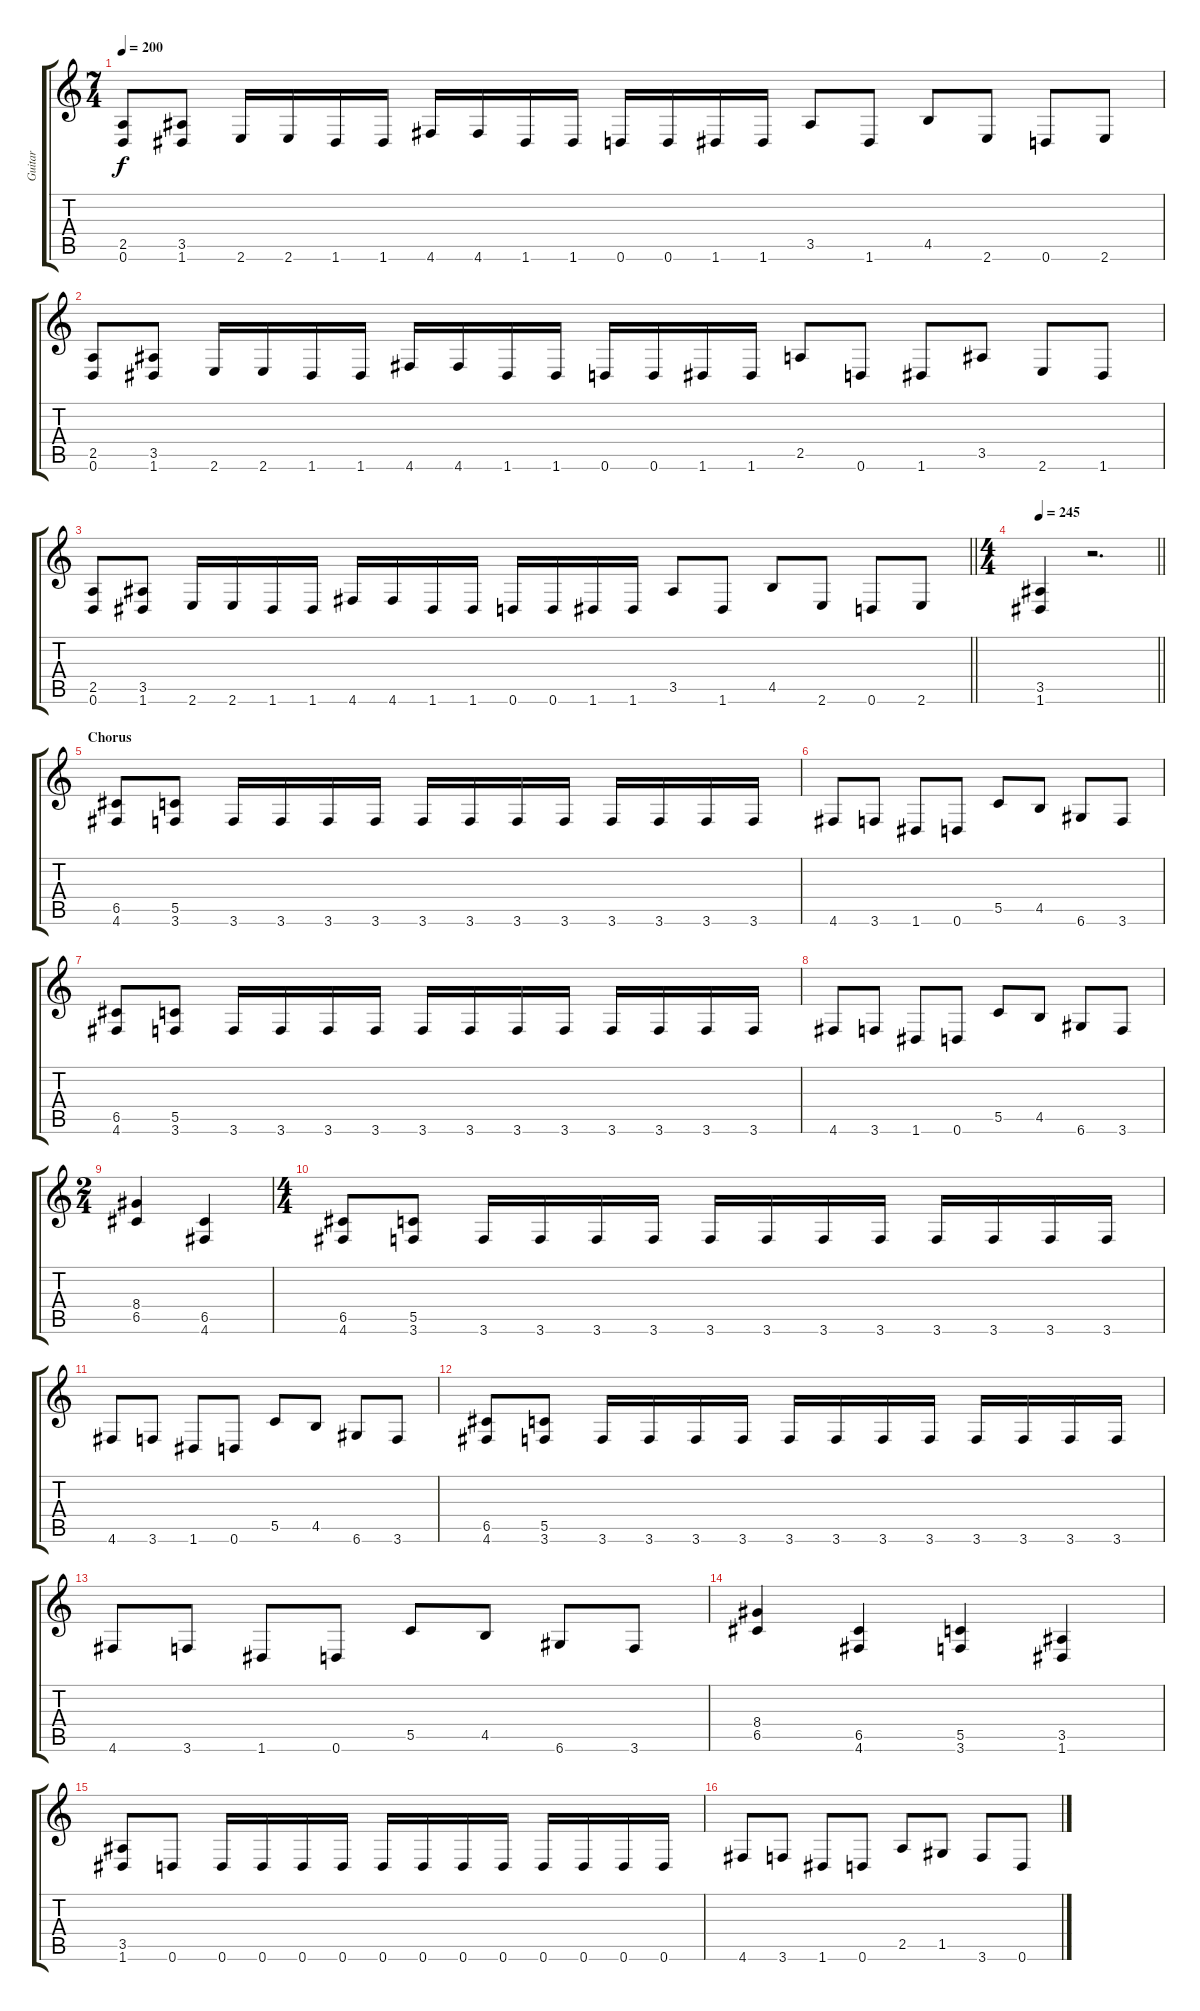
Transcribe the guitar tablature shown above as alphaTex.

\track ("Guitar" "Guitar") {instrument distortionguitar}
\staff {score tabs}
\tuning (D4 A3 F3 C3 G2 D2) {hide}
\ts (7 4)
\tempo 200
\clef g2
\ks c
(2.5 0.6).8{dy f} (3.5 1.6).8 2.6.16 2.6.16 1.6.16 1.6.16 4.6.16 4.6.16 1.6.16 1.6.16 0.6.16 0.6.16 1.6.16 1.6.16 3.5.8 1.6.8 4.5.8 2.6.8 0.6.8 2.6.8 |
(2.5 0.6).8 (3.5 1.6).8 2.6.16 2.6.16 1.6.16 1.6.16 4.6.16 4.6.16 1.6.16 1.6.16 0.6.16 0.6.16 1.6.16 1.6.16 2.5.8 0.6.8 1.6.8 3.5.8 2.6.8 1.6.8 |
\barLineRight lightlight
(2.5 0.6).8 (3.5 1.6).8 2.6.16 2.6.16 1.6.16 1.6.16 4.6.16 4.6.16 1.6.16 1.6.16 0.6.16 0.6.16 1.6.16 1.6.16 3.5.8 1.6.8 4.5.8 2.6.8 0.6.8 2.6.8 |
\ts (4 4)
\section ("" "")
\tempo 245
\barLineRight lightlight
(3.5 1.6).4 r.2{d} |
\section ("" "Chorus")
(6.5 4.6).8 (5.5 3.6).8 3.6.16 3.6.16 3.6.16 3.6.16 3.6.16 3.6.16 3.6.16 3.6.16 3.6.16 3.6.16 3.6.16 3.6.16 |
4.6.8 3.6.8 1.6.8 0.6.8 5.5.8 4.5.8 6.6.8 3.6.8 |
(6.5 4.6).8 (5.5 3.6).8 3.6.16 3.6.16 3.6.16 3.6.16 3.6.16 3.6.16 3.6.16 3.6.16 3.6.16 3.6.16 3.6.16 3.6.16 |
4.6.8 3.6.8 1.6.8 0.6.8 5.5.8 4.5.8 6.6.8 3.6.8 |
\ts (2 4)
(8.4 6.5).4 (6.5 4.6).4 |
\ts (4 4)
(6.5 4.6).8 (5.5 3.6).8 3.6.16 3.6.16 3.6.16 3.6.16 3.6.16 3.6.16 3.6.16 3.6.16 3.6.16 3.6.16 3.6.16 3.6.16 |
4.6.8 3.6.8 1.6.8 0.6.8 5.5.8 4.5.8 6.6.8 3.6.8 |
(6.5 4.6).8 (5.5 3.6).8 3.6.16 3.6.16 3.6.16 3.6.16 3.6.16 3.6.16 3.6.16 3.6.16 3.6.16 3.6.16 3.6.16 3.6.16 |
4.6.8 3.6.8 1.6.8 0.6.8 5.5.8 4.5.8 6.6.8 3.6.8 |
(8.4 6.5).4 (6.5 4.6).4 (5.5 3.6).4 (3.5 1.6).4 |
(3.5 1.6).8 0.6.8 0.6.16 0.6.16 0.6.16 0.6.16 0.6.16 0.6.16 0.6.16 0.6.16 0.6.16 0.6.16 0.6.16 0.6.16 |
4.6.8 3.6.8 1.6.8 0.6.8 2.5.8 1.5.8 3.6.8 0.6.8
